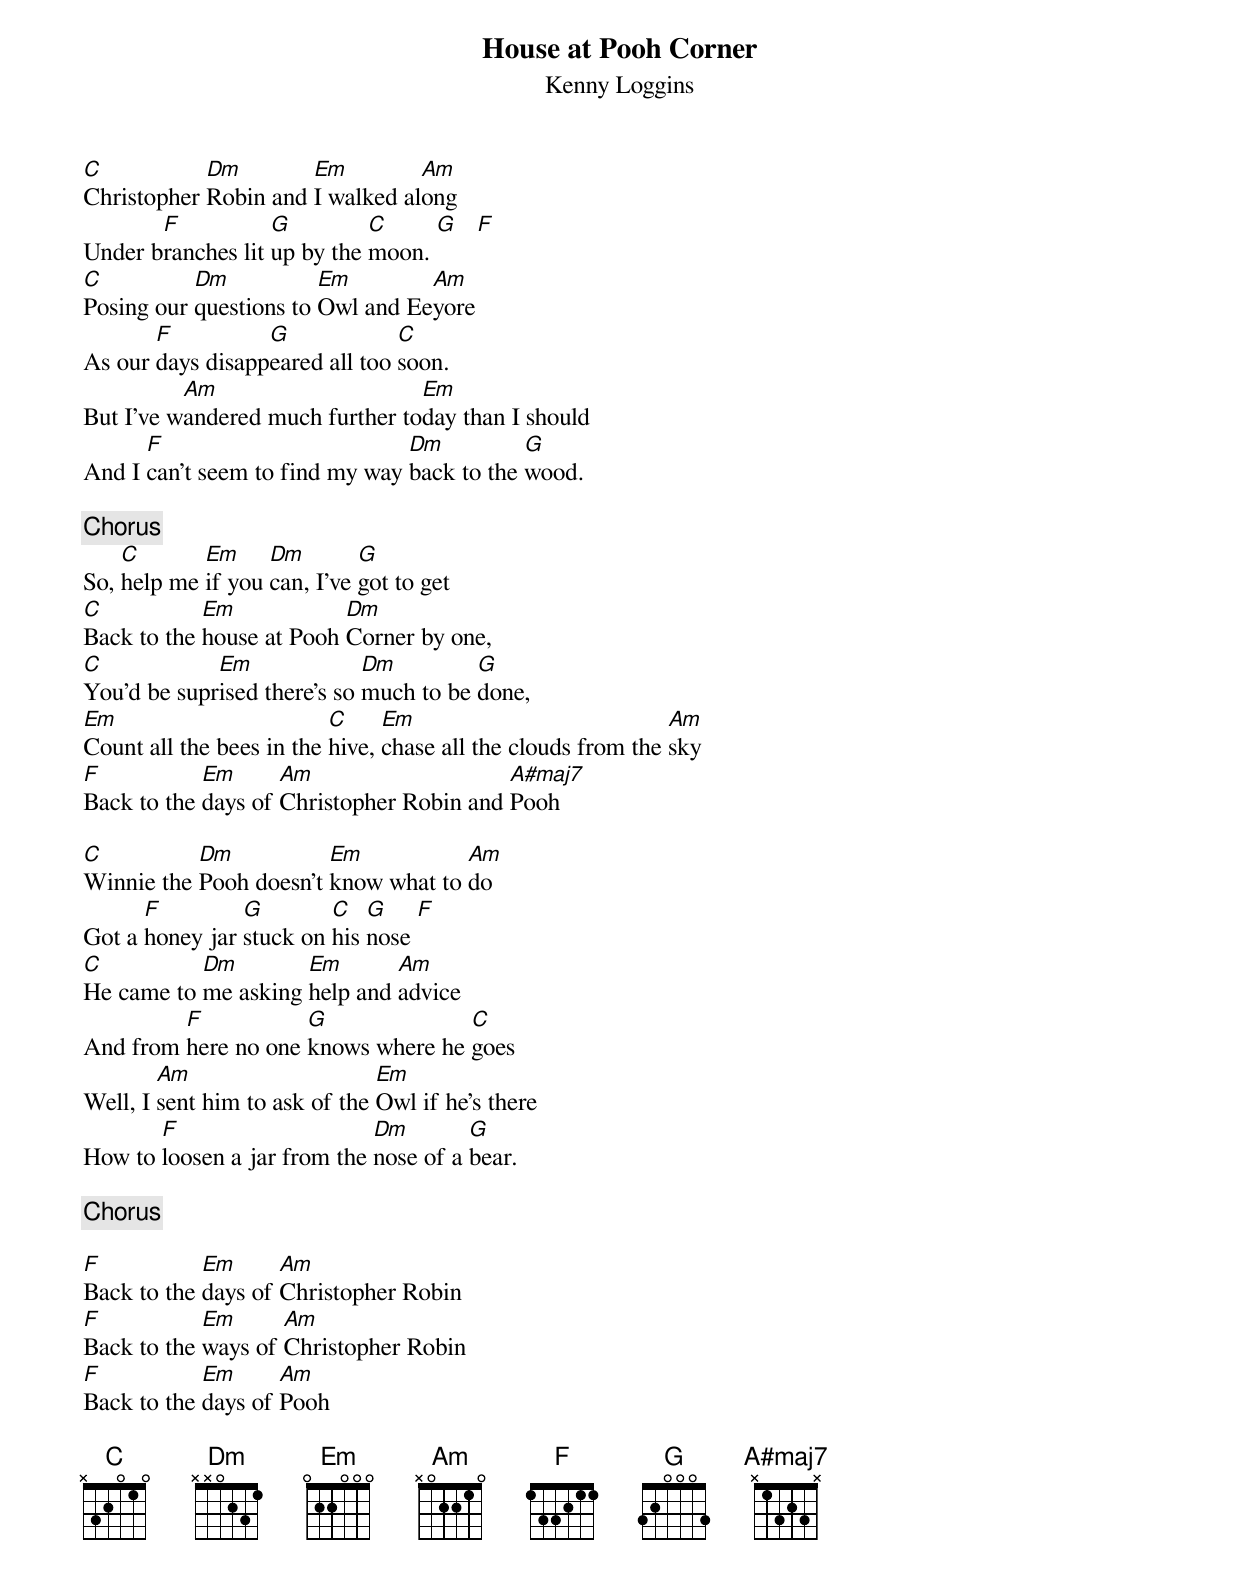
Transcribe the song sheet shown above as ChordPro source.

{title:House at Pooh Corner}
{st:Kenny Loggins}


[C]Christopher [Dm]Robin and [Em]I walked al[Am]ong
Under b[F]ranches lit [G]up by the [C]moon. [G]   [F]
[C]Posing our [Dm]questions to [Em]Owl and Ee[Am]yore
As our [F]days disapp[G]eared all too [C]soon.
But I've w[Am]andered much further to[Em]day than I should
And I [F]can't seem to find my way [Dm]back to the [G]wood.

{c:Chorus}
So, [C]help me [Em]if you [Dm]can, I've [G]got to get
[C]Back to the [Em]house at Pooh [Dm]Corner by one,
[C]You'd be supr[Em]ised there's so [Dm]much to be [G]done,
[Em]Count all the bees in the [C]hive, [Em]chase all the clouds from the [Am]sky
[F]Back to the [Em]days of [Am]Christopher Robin and [A#maj7]Pooh

[C]Winnie the [Dm]Pooh doesn't [Em]know what to [Am]do
Got a [F]honey jar [G]stuck on [C]his [G]nose [F]
[C]He came to [Dm]me asking [Em]help and [Am]advice
And from [F]here no one [G]knows where he [C]goes
Well, I [Am]sent him to ask of the [Em]Owl if he's there
How to [F]loosen a jar from the [Dm]nose of a [G]bear.

{c:Chorus}

[F]Back to the [Em]days of [Am]Christopher Robin
[F]Back to the [Em]ways of [Am]Christopher Robin
[F]Back to the [Em]days of [Am]Pooh

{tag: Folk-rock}
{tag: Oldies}
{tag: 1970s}
